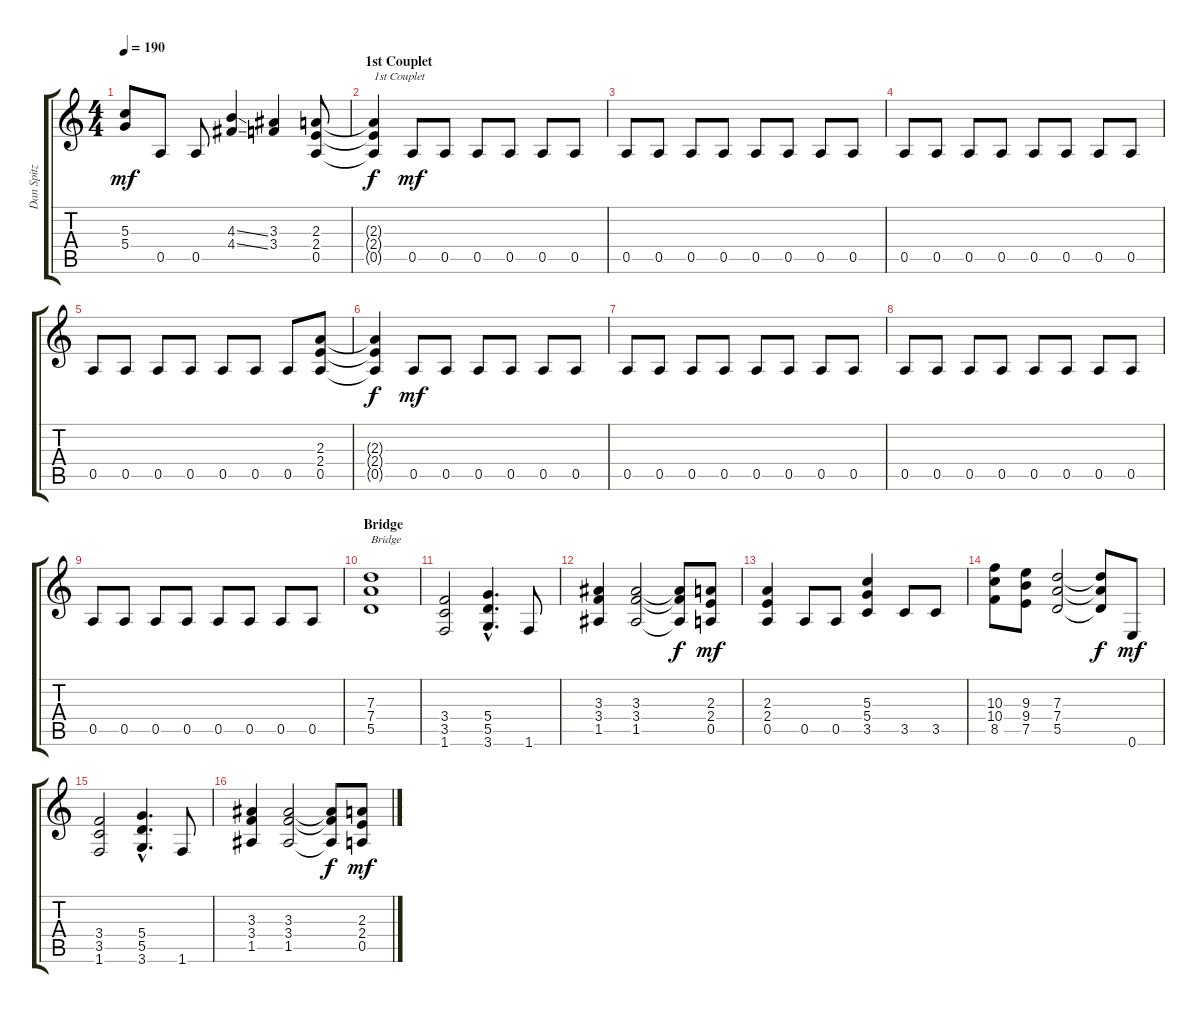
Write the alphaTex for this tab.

\track ("Dan Spitz" "Dan Spitz") {instrument distortionguitar}
\staff {score tabs}
\tuning (E4 B3 G3 D3 A2 E2) {hide}
\ts (4 4)
\tempo 190
\clef g2
\ks c
(5.3 5.4).8{dy mf} 0.5.8 0.5.8 (4.3{ss} 4.4{ss}).4 (3.3 3.4).4 (2.3 2.4 0.5).8 |
\section ("" "1st Couplet")
(2.3{t} 2.4{t} 0.5{t}).4{txt "1st Couplet" dy f} 0.5.8{dy mf} 0.5.8 0.5.8 0.5.8 0.5.8 0.5.8 |
0.5.8 0.5.8 0.5.8 0.5.8 0.5.8 0.5.8 0.5.8 0.5.8 |
0.5.8 0.5.8 0.5.8 0.5.8 0.5.8 0.5.8 0.5.8 0.5.8 |
0.5.8 0.5.8 0.5.8 0.5.8 0.5.8 0.5.8 0.5.8 (2.3 2.4 0.5).8 |
(2.3{t} 2.4{t} 0.5{t}).4{dy f} 0.5.8{dy mf} 0.5.8 0.5.8 0.5.8 0.5.8 0.5.8 |
0.5.8 0.5.8 0.5.8 0.5.8 0.5.8 0.5.8 0.5.8 0.5.8 |
0.5.8 0.5.8 0.5.8 0.5.8 0.5.8 0.5.8 0.5.8 0.5.8 |
0.5.8 0.5.8 0.5.8 0.5.8 0.5.8 0.5.8 0.5.8 0.5.8 |
\section ("" "Bridge")
(7.3 7.4 5.5).1{txt "Bridge"} |
(3.4 3.5 1.6).2 (5.4{hac} 5.5{hac} 3.6{hac}).4{d} 1.6.8 |
(3.3 3.4 1.5).4 (3.3 3.4 1.5).2 (3.3{t} 3.4{t} 1.5{t}).8{dy f} (2.3 2.4 0.5).8{dy mf} |
(2.3 2.4 0.5).4 0.5.8 0.5.8 (5.3 5.4 3.5).4 3.5.8 3.5.8 |
(10.3 10.4 8.5).8 (9.3 9.4 7.5).8 (7.3 7.4 5.5).2 (7.3{t} 7.4{t} 5.5{t}).8{dy f} 0.6.8{dy mf} |
(3.4 3.5 1.6).2 (5.4{hac} 5.5{hac} 3.6{hac}).4{d} 1.6.8 |
(3.3 3.4 1.5).4 (3.3 3.4 1.5).2 (3.3{t} 3.4{t} 1.5{t}).8{dy f} (2.3 2.4 0.5).8{dy mf}
